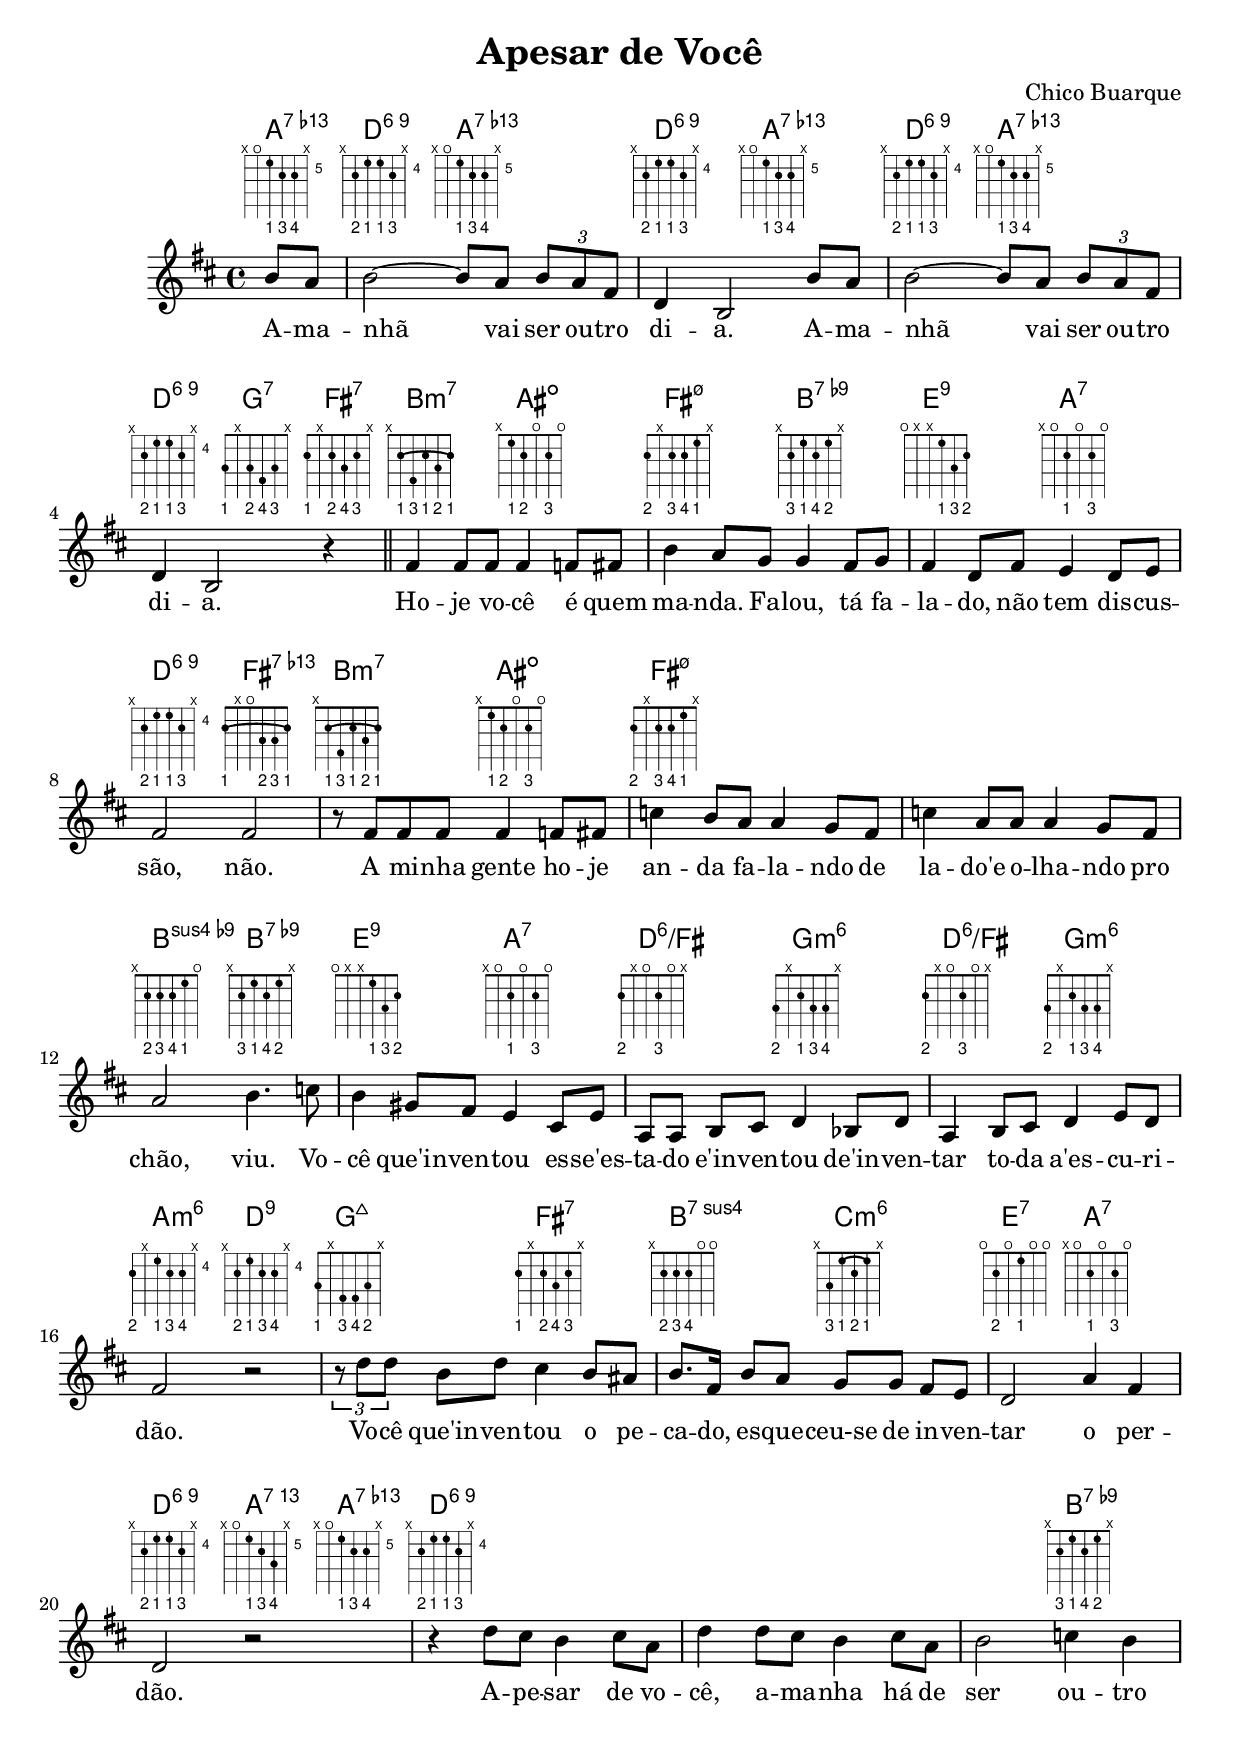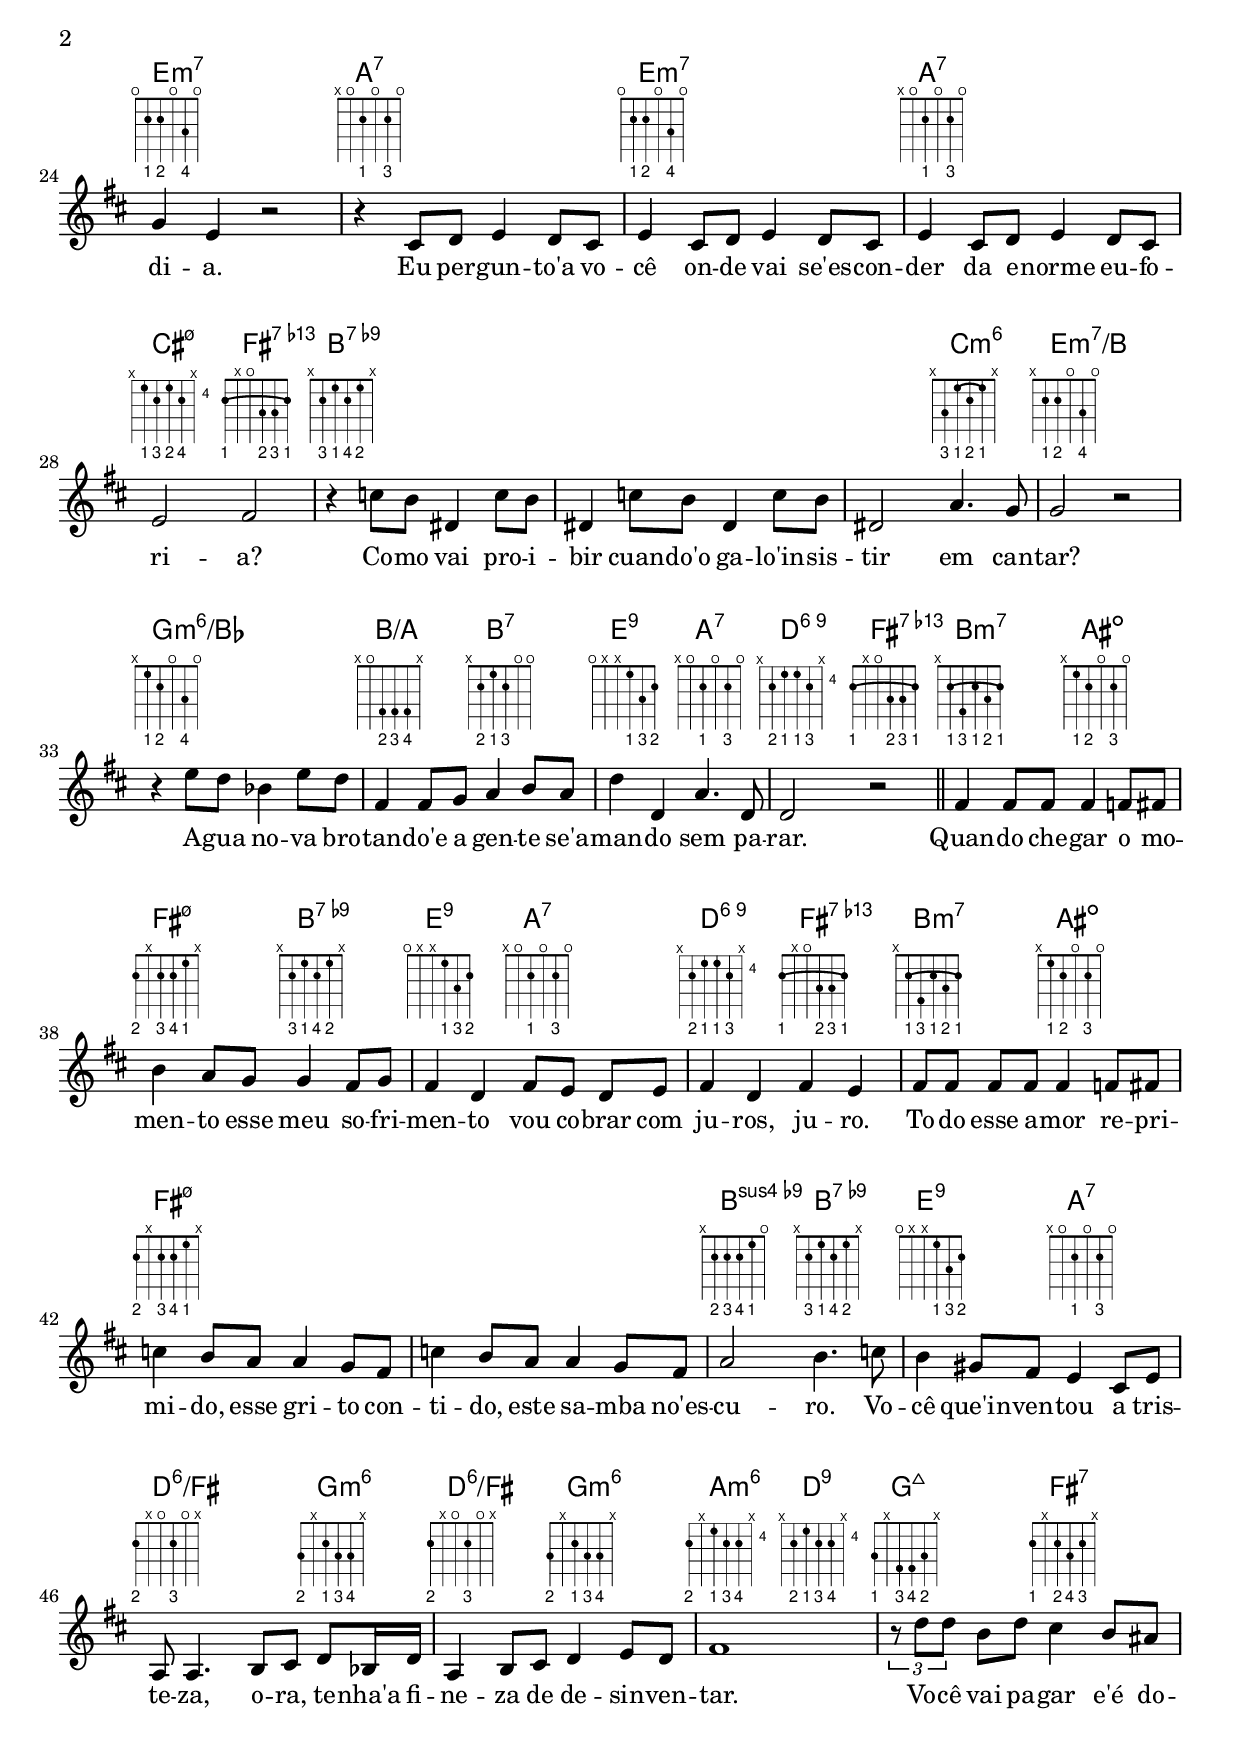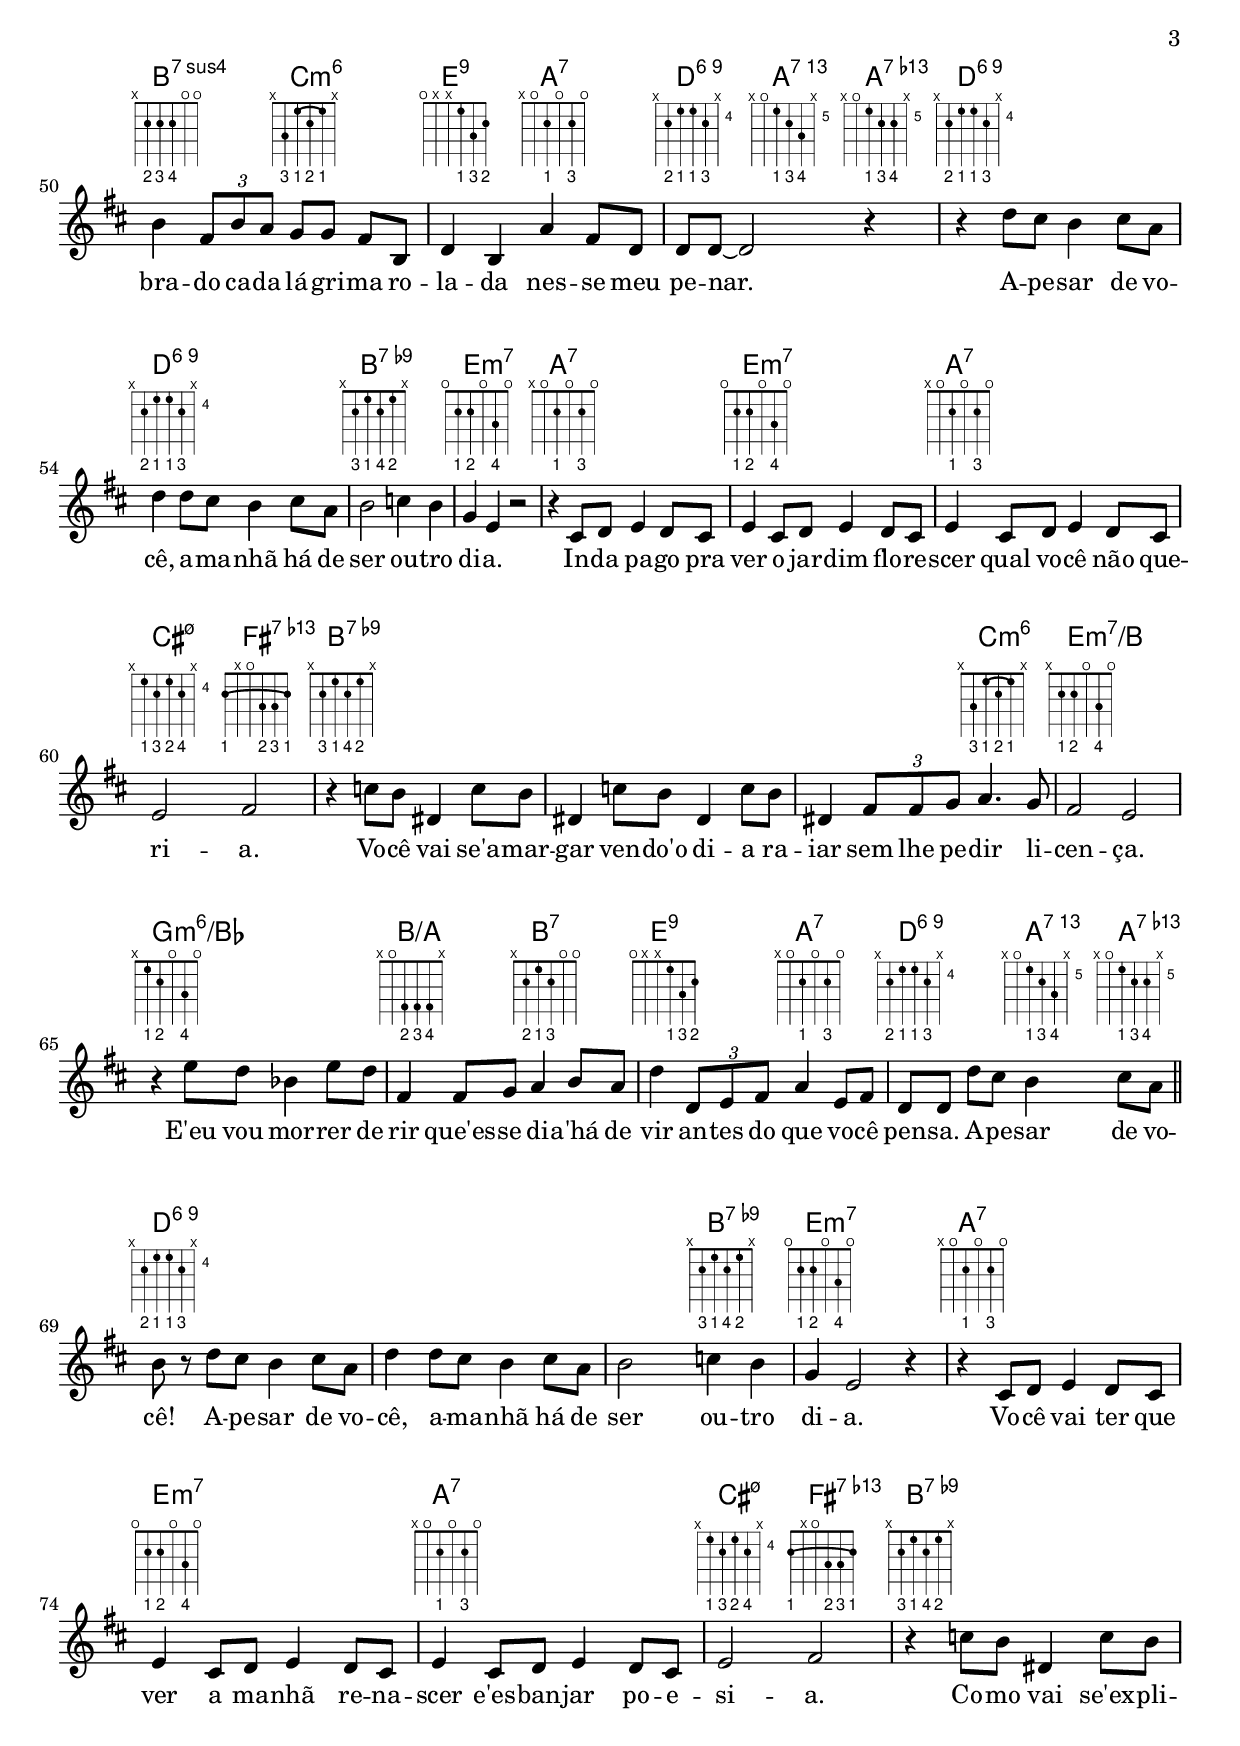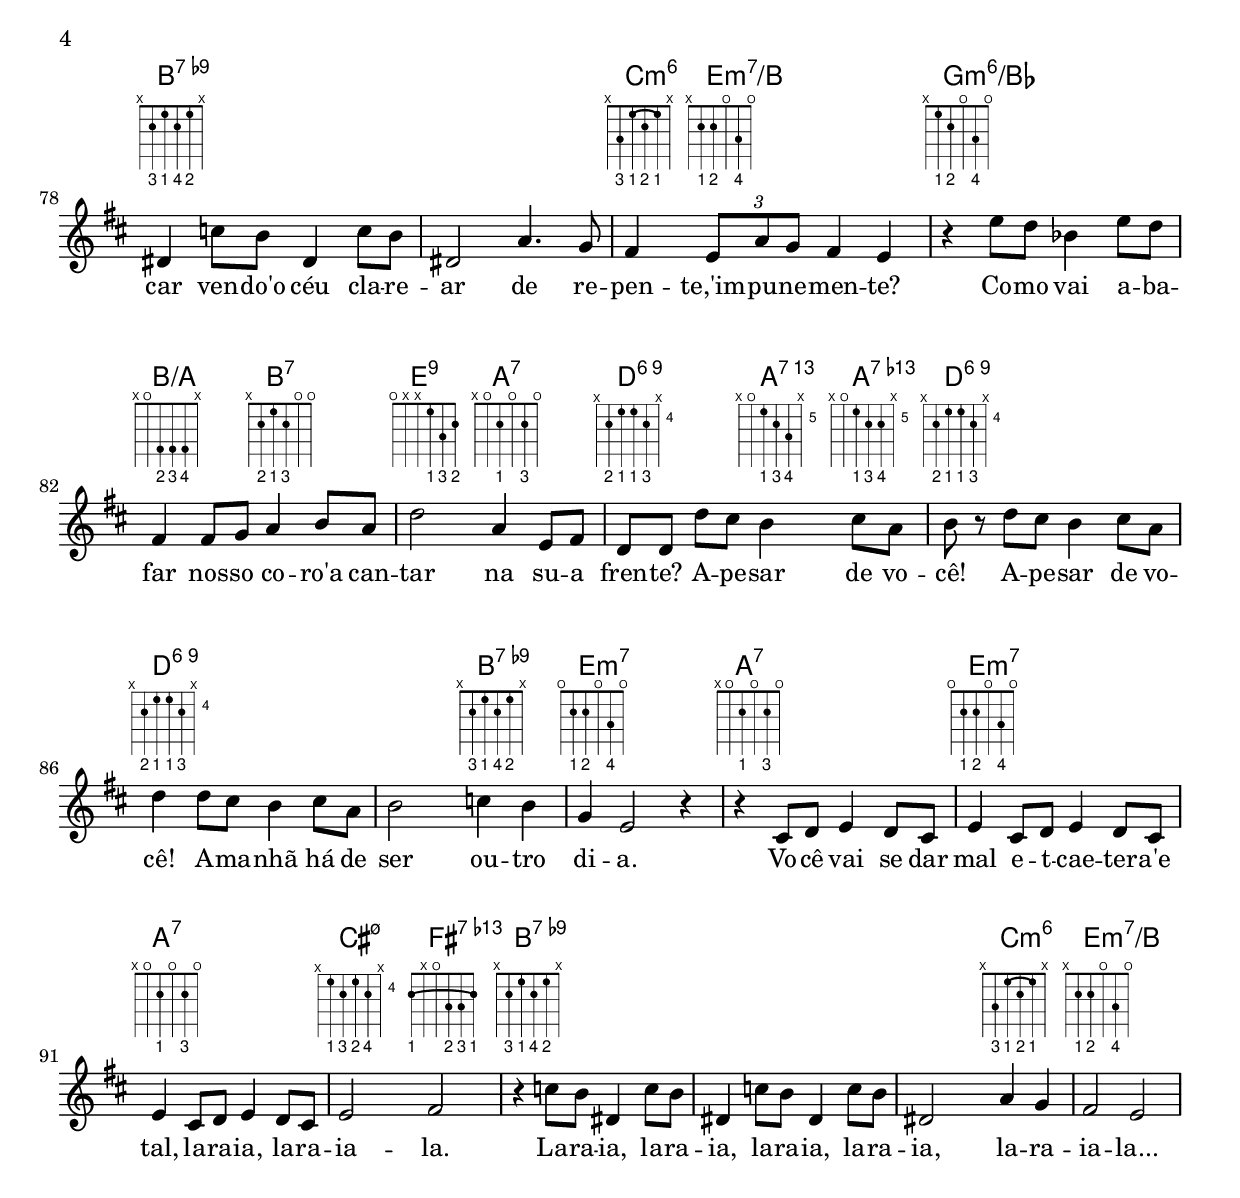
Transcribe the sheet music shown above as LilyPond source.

\version "2.22.1"

\header {
  title = "Apesar de Você"
  composer = "Chico Buarque"
}

global = {
  \key b \minor
  \time 4/4
}

chordNames = \chordmode {
  \global
  \set chordChanges = ##t
  % Chords follow here.
  \partial 4 a4:7.13-
  d2:6.9 a:7.13- d:6.9 a:7.13-
  d:6.9 a:7.13- d:6.9 g4:7 fis:7
  \bar "||"
  b2:m7 ais:dim fis:m7.5- b:9-
  e:9 a:7 d:6.9 fis:7.13-
  b2:m7 ais:dim fis1:m7.5- q
  b2:sus4.9- b:7.9- e2:9 a:7
  d:6/fis g:m6 d:6/fis g:m6
  a:m6 d:9 g:maj fis:7
  b:sus4.7 c:m6 e:7 a:7
  d2:6.9 a4:7.13 a:7.13-
  d1:6.9 q q2 b2:9-
  e1:m7 a:7 e:m7 a:7
  cis2:m7.5- fis:7.13- b1:7.9- q
  q2 c:m6 e1:m7/b g:m6/bes
  b2/a b:7 e:9 a:7
  d:6.9 fis:7.13-
  \bar "||"
  b2:m7 ais:dim fis:m7.5- b:7.9-
  e2:9 a:7 d:6.9 fis:7.13-
  b2:m7 ais:dim fis1:m7.5- q
  b2:sus4.9- b:7.9- e2:9 a:7
  d2.:6/fis g4:m6 d2:6/fis g:m6
  a:m6 d:9 g:maj fis:7
  b:sus4.7 c:m6 e:9 a:7
  d:6.9 a4:7.13 a:7.13- d1:6.9 q b:9-
  e:m7 a:7 e:m7 a:7
  cis2:m7.5- fis:7.13- b1:7.9- q
  q2 c:m6 e1:m7/b g:m6/bes
  b2/a b:7 e:9 a:7
  d2:6.9 a4:7.13 a:7.13-
  \bar "||"
  d1:6.9 q q2 b:9- e1:m7 a:7
  e:m7 a:7 cis2:m7.5- fis:7.13-
  b1:7.9- q q c4:m6 e2.:m7/b g1:m6/bes
  b2/a b:7 e:9 a:7
  d2:6.9 a4:7.13 a:7.13- d1:6.9
  q q2 b:9-
  e1:m7 a:7 e:m7 a:7
  cis2:m7.5- fis:7.13- b1:7.9- q
  q2 c:m6 e1:m7/b
}

melody = \relative c' {
  \global
  % Music follows here.
  \partial 4 b'8 a
  b2~ b8 a \tuplet 3/2 {b8 a fis}
  d4 b2 b'8 a
  b2~ b8 a \tuplet 3/2 {b8 a fis}
  d4 b2 r4
  fis'4 fis8 fis fis4 f8 fis
  b4 a8 g g4 fis8 g
  fis4 d8 fis e4 d8 e
  fis2 fis
  r8 fis8 fis fis fis4 f8 fis
  c'4 b8 a a4 g8 fis
  c'4 a8 a a4 g8 fis
  a2 b4. c8
  b4 gis8 fis e4 cis8 e
  a,8[ a] b cis d4 bes8 d
  a4 b8 cis d4 e8 d
  fis2 r2
  \tuplet 3/2 {r8 d' d} b8 d cis4 b8 ais
  b8. fis16 b8 a g[ g] fis e
  d2 a'4 fis
  d2 r2
  % hook
  r4 d'8 cis b4 cis8 a
  d4 d8 cis b4 cis8 a
  b2 c4 b
  g4 e r2
  r4 cis8 d e4 d8 cis
  e4 cis8 d e4 d8 cis
  e4 cis8 d e4 d8 cis
  e2 fis2
  r4 c'8 b dis,4 c'8 b
  dis,4 c'8 b dis,4 c'8 b
  dis,2 a'4. g8
  g2 r2
  r4 e'8 d bes4 e8 d
  fis,4 fis8 g a4 b8 a
  d4 d, a'4. d,8
  d2 r2
  fis4 fis8 fis fis4 f8 fis
  b4 a8 g g4 fis8 g
  fis4 d fis8[ e] d e
  fis4 d fis e
  fis8[ fis] fis fis fis4 f8 fis
  c'4 b8 a a4 g8 fis
  c'4 b8 a a4 g8 fis
  a2 b4. c8
  b4 gis8 fis e4 cis8 e
  a,8 a4. b8 cis d bes16 d
  a4 b8 cis d4 e8 d
  fis1
  \tuplet 3/2 {r8 d' d} b8 d cis4 b8 ais
  b4 \tuplet 3/2 {fis8 b a} g[ g] fis b,
  d4 b a' fis8 d
  d8 d~ d2 r4
  % hook
  r4 d'8 cis b4 cis8 a
  d4 d8 cis b4 cis8 a
  b2 c4 b
  g4 e r2
  r4 cis8 d e4 d8 cis
  e4 cis8 d e4 d8 cis
  e4 cis8 d e4 d8 cis
  e2 fis2
  r4 c'8 b dis,4 c'8 b
  dis,4 c'8 b dis,4 c'8 b
  dis,4 \tuplet 3/2 {fis8 fis g} a4. g8
  fis2 e
  r4 e'8 d bes4 e8 d
  fis,4 fis8 g a4 b8 a
  d4 \tuplet 3/2 {d,8 e fis} a4 e8 fis8
  % hook
  d8[ d] d' cis b4 cis8 a
  b8 r d8 cis b4 cis8 a
  d4 d8 cis b4 cis8 a
  b2 c4 b
  g4 e2 r4
  r4 cis8 d e4 d8 cis
  e4 cis8 d e4 d8 cis
  e4 cis8 d e4 d8 cis
  e2 fis2
  r4 c'8 b dis,4 c'8 b
  dis,4 c'8 b dis,4 c'8 b
  dis,2 a'4. g8
  fis4 \tuplet 3/2 {e8 a g} fis4 e
  r4 e'8 d bes4 e8 d
  fis,4 fis8 g a4 b8 a
  d2 a4 e8 fis
  d8[ d] d' cis b4 cis8 a
  b8 r d8 cis b4 cis8 a
  d4 d8 cis b4 cis8 a
  b2 c4 b
  g4 e2 r4
  r4 cis8 d e4 d8 cis
  e4 cis8 d e4 d8 cis
  e4 cis8 d e4 d8 cis
  e2 fis2
  r4 c'8 b dis,4 c'8 b
  dis,4 c'8 b dis,4 c'8 b
  dis,2 a'4 g
  fis2 e2
}

verse = \lyricmode {
  % Lyrics follow here.
  A -- ma -- nhã vai ser ou -- tro di -- a.
  A -- ma -- nhã vai ser ou -- tro di -- a.
  Ho -- je vo -- cê é quem ma -- nda.
  Fa -- lou, tá fa -- la -- do,
  não tem dis -- cus -- são, não.
  A mi -- nha gente ho -- je an -- da
  fa -- la -- ndo de la -- do'e o -- lha -- ndo pro chão, viu.
  Vo -- cê que'in -- ven -- tou es -- se'es -- ta -- do
  e'in -- ven -- tou de'in -- ven -- tar
  to -- da a'es -- cu -- ri -- dão.
  Vo -- cê que'in -- ven -- tou o pe -- ca -- do,
  es -- que -- ceu-se de in -- ven -- tar
  o per -- dão.
  A -- pe -- sar de vo -- cê,
  a -- ma -- nha há de ser
  ou -- tro di -- a.
  Eu per -- gun -- to'a vo -- cê
  on -- de vai se'es -- con -- der
  da e -- norme eu -- fo -- ri -- a?
  Co -- mo vai pro -- i -- bir
  cuan -- do'o ga -- lo'in -- sis -- tir
  em can -- tar?
  A -- gua no -- va bro -- tan -- do'e a gen -- te se'a -- man -- do
  sem pa -- rar.
  Quan -- do che -- gar o mo -- men -- to
  esse meu so -- fri -- men -- to
  vou co -- brar com ju -- ros, ju -- ro.
  To -- do esse a -- mor re -- pri -- mi -- do,
  esse gri -- to con -- ti -- do,
  este sa -- mba no'es -- cu -- ro.
  Vo -- cê que'in -- ven -- tou a tris -- te -- za,
  o -- ra, te -- nha'a fi -- ne -- za
  de de -- sin -- ven -- tar.
  Vo -- cê vai pa -- gar e'é do -- bra -- do
  ca -- da lá -- gri -- ma ro -- la -- da
  nes -- se meu pe -- nar.
  A -- pe -- sar de vo -- cê, a -- ma -- nhã há de ser
  ou -- tro di -- a. In -- da pa -- go pra ver
  o jar -- dim flo -- re -- scer
  qual vo -- cê não que -- ri -- a.
  Vo -- cê vai se'a -- mar -- gar
  ven -- do'o di -- a ra -- iar
  sem lhe pe -- dir li -- cen -- ça.
  E'eu vou mor -- rer de rir
  que'es -- se di -- a'há de vir
  an -- tes do que vo -- cê pen -- sa.
  A -- pe -- sar de vo -- cê! A -- pe -- sar de vo -- cê,
  a -- ma -- nhã há de ser ou -- tro di -- a.
  Vo -- cê vai ter que ver
  a ma -- nhã re -- na -- scer
  e'es -- ban -- jar po -- e -- si -- a.
  Co -- mo vai se'ex -- pli -- car
  ven -- do'o céu cla -- re -- ar
  de re -- pen -- te,'im -- pu -- ne -- men -- te?
  Co -- mo vai a -- ba -- far
  nos -- so co -- ro'a can -- tar
  na su -- a fren -- te?
  A -- pe -- sar de vo -- cê!
  A -- pe -- sar de vo -- cê!
  A -- ma -- nhã há de ser ou -- tro di -- a.
  Vo -- cê vai se dar mal
  e -- t -- cae -- ter -- a'e tal, la -- ra -- ia, la -- ra -- ia -- la.
  La -- ra -- ia, la -- ra -- ia, la -- ra -- ia, la -- ra -- ia,
  la -- ra -- ia -- la...
}

\score {
  <<
    \new ChordNames \chordNames
    \include "predefined-guitar-fretboards.ly"
      \storePredefinedDiagram #default-fret-table
                        \chordmode { a:7.13- }
                        #guitar-tuning
                        "x;o;5-1;6-3;6-4;x;"
      \storePredefinedDiagram #default-fret-table
                        \chordmode { a:7.13 }
                        #guitar-tuning
                        "x;o;5-1;6-3;7-4;x;"
      \storePredefinedDiagram #default-fret-table
                        \chordmode { a:m6 }
                        #guitar-tuning
                        "5-2;x;4-1;5-3;5-4;x;"
      \storePredefinedDiagram #default-fret-table
                        \chordmode { ais:dim }
                        #guitar-tuning
                        "x;1-1;2-2;o;2-3;o;"
      \storePredefinedDiagram #default-fret-table
                        \chordmode { b/a }
                        #guitar-tuning
                        "x;o;4-2;4-3;4-4;x;"
      \storePredefinedDiagram #default-fret-table
                        \chordmode { b:7 }
                        #guitar-tuning
                        "x;2-2;1-1;2-3;o;o;"
      \storePredefinedDiagram #default-fret-table
                        \chordmode { b:9- }
                        #guitar-tuning
                        "x;2-3;1-1;2-4;1-2;x;"
      \storePredefinedDiagram #default-fret-table
                        \chordmode { b:sus4.9- }
                        #guitar-tuning
                        "x;2-2;2-3;2-4;1-1;o;"
      \storePredefinedDiagram #default-fret-table
                        \chordmode { b:sus4.7 }
                        #guitar-tuning
                        "x;2-2;2-3;2-4;o;o;"
      \storePredefinedDiagram #default-fret-table
                        \chordmode { c:m6 }
                        #guitar-tuning
                        "x;3-3;1-1-(;2-2;1-1-);x;"
      \storePredefinedDiagram #default-fret-table
                        \chordmode { cis:m7.5- }
                        #guitar-tuning
                        "x;4-1;5-3;4-2;5-4;x;"
      \storePredefinedDiagram #default-fret-table
                        \chordmode { d:9 }
                        #guitar-tuning
                        "x;5-2;4-1;5-3;5-4;x;"
      \storePredefinedDiagram #default-fret-table
                        \chordmode { d/c }
                        #guitar-tuning
                        "x;3-2;4-4;2-1;3-3;x;"
      \storePredefinedDiagram #default-fret-table
                        \chordmode { d:6.9 }
                        #guitar-tuning
                        "x;5-2;4-1-(;4-1;5-3-);x;"
      \storePredefinedDiagram #default-fret-table
                        \chordmode { d:6/fis }
                        #guitar-tuning
                        "2-2;x;o;2-3;o;x;"
      \storePredefinedDiagram #default-fret-table
                        \chordmode { e:9 }
                        #guitar-tuning
                        "o;x;x;1-1;3-3;2-2;"
      \storePredefinedDiagram #default-fret-table
                        \chordmode { e:m7 }
                        #guitar-tuning
                        "o;2-1;2-2;o;3-4;o;"
      \storePredefinedDiagram #default-fret-table
                        \chordmode { e:m7/b }
                        #guitar-tuning
                        "x;2-1;2-2;o;3-4;o;"
      \storePredefinedDiagram #default-fret-table
                        \chordmode { fis:m7.5- }
                        #guitar-tuning
                        "2-2;x;2-3;2-4;1-1;x;"
      \storePredefinedDiagram #default-fret-table
                        \chordmode { fis:7.13- }
                        #guitar-tuning
                        "2-1-(;x;o;3-2;3-3;2-1-);"
      \storePredefinedDiagram #default-fret-table
                        \chordmode { fis:7 }
                        #guitar-tuning
                        "2-1;x;2-2;3-4;2-3;x;"
      \storePredefinedDiagram #default-fret-table
                        \chordmode { g:m6 }
                        #guitar-tuning
                        "3-2;x;2-1;3-3;3-4;x;"
      \storePredefinedDiagram #default-fret-table
                        \chordmode { g:m6/bes }
                        #guitar-tuning
                        "x;1-1;2-2;o;3-4;o;"
      \storePredefinedDiagram #default-fret-table
                        \chordmode { g:maj }
                        #guitar-tuning
                        "3-1;x;4-3;4-4;3-2;x;"
      \storePredefinedDiagram #default-fret-table
                        \chordmode { g:7 }
                        #guitar-tuning
                        "3-1;x;3-2;4-4;3-3;x;"
    \new FretBoards {
      \override FretBoard.fret-diagram-details.number-type = #'arabic
      \override FretBoard.size = #'1.2
      \chordNames }
    \new Staff { \melody }
    \addlyrics { \verse }
  >>
  \layout { }
  \midi { \tempo 4=108 }
}
